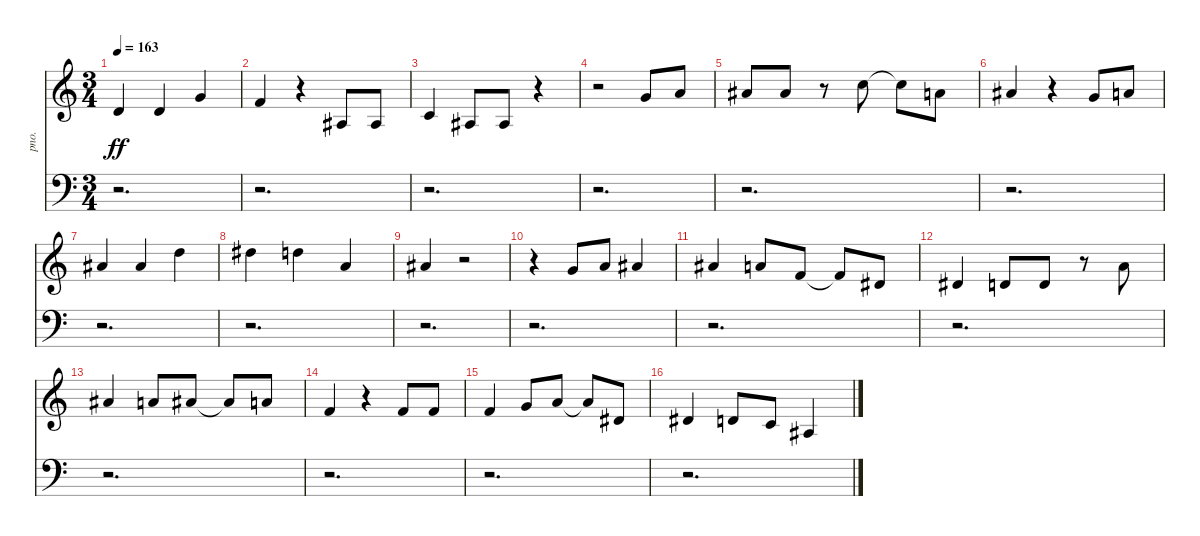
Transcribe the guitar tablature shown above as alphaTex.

\bracketExtendMode nobrackets
\track ("Melody" "pno.") {instrument acousticgrandpiano}
\staff {score}
\tuning (E4 B3 G3 D3 A2 E2)
\ts (3 4)
\tempo 163
\clef g2
\ks aminor
3.2.4{dy ff beam Up} 3.2.4{beam Up} 3.1.4{beam Up} |
1.1.4{beam Up} r.4{beam Down} 3.3{acc #}.8{beam Up} 3.3{acc #}.8{beam Up} |
1.2.4{beam Up} 3.3{acc #}.8{beam Up} 3.3{acc #}.8{beam Up} r.4{beam Down} |
r.2{beam Down} 3.1.8{beam Up} 5.1.8{beam Up} |
6.1{acc #}.8{beam Up} 6.1{acc #}.8{beam Up} r.8{beam Down} 8.1.8{beam Down} 8.1{t}.8{beam Down} 5.1.8{beam Down} |
6.1{acc #}.4{beam Up} r.4{beam Down} 3.1.8{beam Up} 5.1.8{beam Up} |
6.1{acc #}.4{beam Up} 6.1{acc #}.4{beam Up} 10.1.4{beam Down} |
11.1{acc #}.4{beam Down} 10.1.4{beam Down} 5.1.4{beam Up} |
6.1{acc #}.4{beam Up} r.2{beam Down} |
r.4{beam Down} 3.1.8{beam Up} 5.1.8{beam Up} 6.1{acc #}.4{beam Up} |
6.1{acc #}.4{beam Up} 5.1.8{beam Up} 1.1.8{beam Up} 1.1{t}.8{beam Up} 4.2{acc #}.8{beam Up} |
4.2{acc #}.4{beam Up} 3.2.8{beam Up} 3.2.8{beam Up} r.8{beam Down} 5.1.8{beam Up} |
6.1{acc #}.4{beam Up} 5.1.8{beam Up} 6.1{acc #}.8{beam Up} 6.1{t acc #}.8{beam Up} 5.1.8{beam Up} |
1.1.4{beam Up} r.4{beam Down} 1.1.8{beam Up} 1.1.8{beam Up} |
1.1.4{beam Up} 3.1.8{beam Up} 5.1.8{beam Up} 5.1{t}.8{beam Up} 4.2{acc #}.8{beam Up} |
4.2{acc #}.4{beam Up} 3.2.8{beam Up} 1.2.8{beam Up} 3.3{acc #}.4{beam Up}
\staff {score}
\tuning (G2 D2 A1 E1 B0)
\clef f4
\ottava regular
\simile none
\ks aminor
r.2{d dy ff beam Down} |
r.2{d beam Down} |
r.2{d beam Down} |
r.2{d beam Down} |
r.2{d beam Down} |
r.2{d beam Down} |
r.2{d beam Down} |
r.2{d beam Down} |
r.2{d beam Down} |
r.2{d beam Down} |
r.2{d beam Down} |
r.2{d beam Down} |
r.2{d beam Down} |
r.2{d beam Down} |
r.2{d beam Down} |
r.2{d beam Down}
